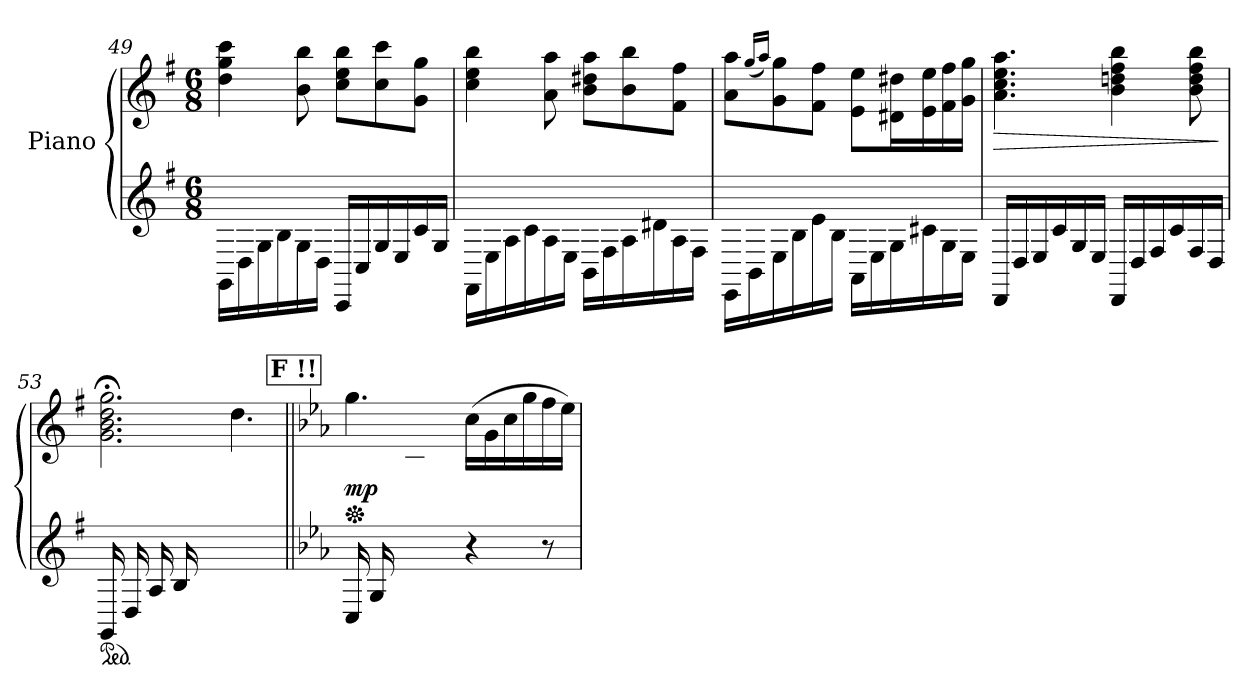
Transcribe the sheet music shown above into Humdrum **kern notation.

**kern	**kern	**dynam
*part1	*part1	*part1
*staff2	*staff1	*staff1/2
*I"Piano	*	*
*clefG2	*clefG2	*
*k[f#]	*k[f#]	*
*M6/8	*M6/8	*
=49	=49	=49
16GG\LL	4dd\ 4gg\ 4ccc\	.
16D\	.	.
16G\	.	.
16B\	.	.
16G\	8b\ 8bb\	.
16D\JJ	.	.
16CC/LL	8cc\ 8ee\ 8bb\L	.
16C/	.	.
16G/	8cc\ 8ccc\	.
16E/	.	.
16c/	8g\ 8gg\J	.
16G/JJ	.	.
!!LO:LB:g=z
=50	=50	=50
16FF#\LL	4cc\ 4ee\ 4bb\	.
16E\	.	.
16A\	.	.
16c\	.	.
16A\	8a\ 8aa\	.
16E\JJ	.	.
16BB\LL	8b\ 8dd#X\ 8aa\L	.
16F#\	.	.
16A\	8b\ 8bb\	.
16d#X\	.	.
16A\	8f#\ 8ff#\J	.
16F#\JJ	.	.
=51	=51	=51
16EE\LL	8a\ 8aa\L	.
16BB\	.	.
.	(<16qgg/LL	.
.	16qaa/JJ)	.
16E\	8g\ 8gg\	.
16B\	.	.
16e\	8f#\ 8ff#\J	.
16B\JJ	.	.
16AA\LL	8e\ 8ee\L	.
16E\	.	.
16G\	16d#X\ 16dd#X\L	.
16c#X\	16e\ 16ee\	.
16G\	16f#\ 16ff#\	.
16E\JJ	16g\ 16gg\JJ	.
=52	=52	=52
!	!	!LO:HP:b
16DD/LL	4.a\ 4.cc\ 4.ee\ 4.aa\	>
16D/	.	.
16E/	.	.
16c/	.	.
16G/	.	.
16E/JJ	.	.
16DD/LL	4b\ 4ddn\ 4ff#\ 4bb\	.
16D/	.	.
16F#/	.	.
16c/	.	.
16F#/	8b\ 8dd\ 8ff#\ 8bb\	.
16D/JJ	.	.
.	.	]
!!LO:LB:g=z
=53	=53	=53
*ped	*	*
*	*^	*
(<16GG/LL	2.g\;< 2.b\;< 2.dd\;< 2.gg\;<	4ryy	.
16D/	.	.	.
16A/	.	.	.
16B/	.	.	.
2ryy	.	16d\	.
.	.	16g\JJ	.
.	.	4.dd\)	.
!!LO:REH:place=s1:a:B:fs=14:t=F	!!
=54||	=54||	=54||	=54||
*k[b-e-a-]	*k[b-e-a-]	*	*
*	*Xped	*	*
!	!	!	!LO:DY:b
(<16C/LL	4.gg\	8ryy	mp
16G/	.	.	.
4ryy	.	16e-\	.
.	.	16c\	.
.	.	16g\	.
.	.	16e-\JJ)	.
4r	(>16cc\LL	4.ryy	.
.	16g\	.	.
.	16cc\	.	.
.	16gg\	.	.
8r	16ff\	.	.
.	16ee-\JJ)	.	.
*	*v	*v	*
=	=	=
*-	*-	*-
